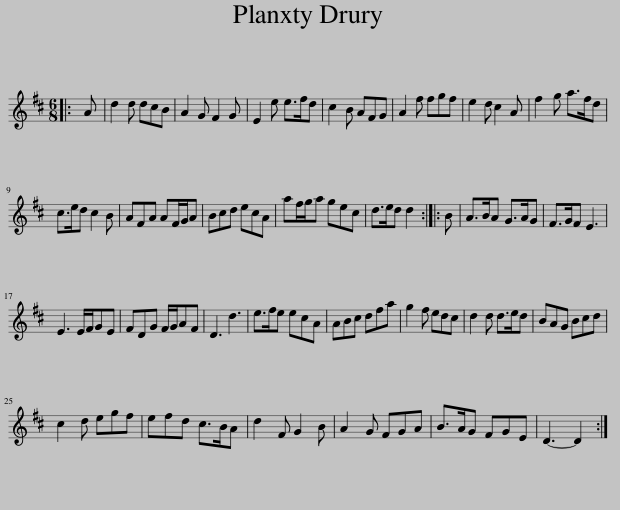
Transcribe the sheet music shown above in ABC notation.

X:1
L:1/8
M:6/8
I:linebreak $
K:D
V:1 treble
V:1
|: A | d2 d dcB | A2 G F2 G | E2 e e>fd | c2 B AFG | %5
 A2 f fgf | e2 d c2 A | f2 g a>fd |$ c>ed c2 B | AFA AF/G/A | %10
 Bcd ecA | af/g/a gec | d>ed d2 :: B | A>BA G>AG | %15
 F>GF E3 |$ E3 E/F/GE | FDG F/G/AF | D3 d3 | e>fe ecA | %20
 ABc dfa | g2 f edc | d2 d d>ed | BAG Bcd |$ c2 d egf | %25
 efd c>BA | d2 F G2 B | A2 G FGA | B>AG FGE | D3- D2 :| %30
